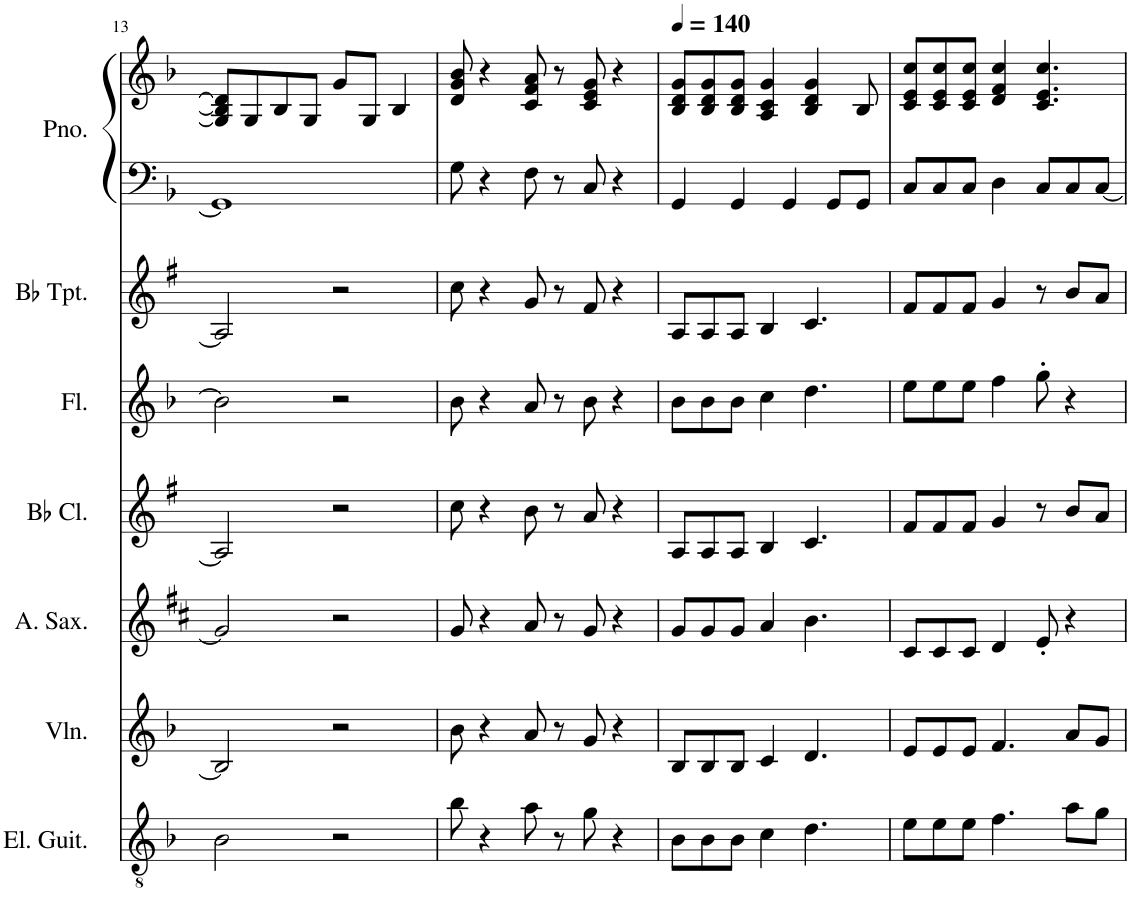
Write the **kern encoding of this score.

**kern	**kern	**kern	**kern	**kern	**kern	**kern	**kern
*part7	*part6	*part5	*part4	*part3	*part2	*part1	*part1
*staff8	*staff7	*staff6	*staff5	*staff4	*staff3	*staff2	*staff1
*I"Electric Guitar	*I"Violin	*I"Alto Saxophone	*I"Bb Clarinet	*I"Flute	*I"Bb Trumpet	*I"Piano	*
*I'El. Guit.	*I'Vln.	*I'A. Sax.	*I'Bb Cl.	*I'Fl.	*I'Bb Tpt.	*I'Pno.	*
!!LO:PB:g=z
*clefGv2	*clefG2	*clefG2	*clefG2	*clefG2	*clefG2	*clefF4	*clefG2
*	*	*Trd5c9	*Trd1c2	*	*Trd1c2	*	*
*k[b-]	*k[b-]	*k[f#c#]	*k[f#]	*k[b-]	*k[f#]	*k[b-]	*k[b-]
*M4/4	*M4/4	*M4/4	*M4/4	*M4/4	*M4/4	*M4/4	*M4/4
=13	=13	=13	=13	=13	=13	=13	=13
2B-\	2B-/]	2g/]	2A/]	2b-\]	2A/]	1GG]	8G/] 8B-/] 8d/]L
.	.	.	.	.	.	.	8G/
.	.	.	.	.	.	.	8B-/
.	.	.	.	.	.	.	8G/J
2r	2r	2r	2r	2r	2r	.	8g/L
.	.	.	.	.	.	.	8G/J
.	.	.	.	.	.	.	4B-/
=14	=14	=14	=14	=14	=14	=14	=14
8b-\	8b-\	8g/	8cc\	8b-\	8cc\	8G\	8d/ 8g/ 8b-/
4r	4r	4r	4r	4r	4r	4r	4r
8a\	8a/	8a/	8b\	8a/	8g/	8F\	8c/ 8f/ 8a/
8r	8r	8r	8r	8r	8r	8r	8r
8g\	8g/	8g/	8a/	8b-\	8f#/	8C/	8c/ 8e/ 8g/
4r	4r	4r	4r	4r	4r	4r	4r
=15	=15	=15	=15	=15	=15	=15	=15
*	*	*	*	*	*	*	*MM140
8B-\L	8B-/L	8g/L	8A/L	8b-\L	8A/L	4GG/	8B-/ 8d/ 8g/L
8B-\	8B-/	8g/	8A/	8b-\	8A/	.	8B-/ 8d/ 8g/
8B-\J	8B-/J	8g/J	8A/J	8b-\J	8A/J	4GG/	8B-/ 8d/ 8g/J
4c\	4c/	4a/	4B/	4cc\	4B/	.	4A/ 4c/ 4g/
.	.	.	.	.	.	4GG/	.
4.d\	4.d/	4.b\	4.c/	4.dd\	4.c/	.	4B-/ 4d/ 4g/
.	.	.	.	.	.	8GG/L	.
.	.	.	.	.	.	8GG/J	8B-/
=16	=16	=16	=16	=16	=16	=16	=16
8e\L	8e/L	8c#/L	8f#/L	8ee\L	8f#/L	8C/L	8c/ 8e/ 8cc/L
8e\	8e/	8c#/	8f#/	8ee\	8f#/	8C/	8c/ 8e/ 8cc/
8e\J	8e/J	8c#/J	8f#/J	8ee\J	8f#/J	8C/J	8c/ 8e/ 8cc/J
4.f\	4.f/	4d/	4g/	4ff\	4g/	4D\	4d/ 4f/ 4cc/
.	.	8e'/	8r	8gg'\	8r	8C/L	4.c/ 4.e/ 4.cc/
8a\L	8a/L	4r	8b/L	4r	8b/L	8C/	.
8g\J	8g/J	.	8a/J	.	8a/J	[8C/J	.
=	=	=	=	=	=	=	=
*-	*-	*-	*-	*-	*-	*-	*-
